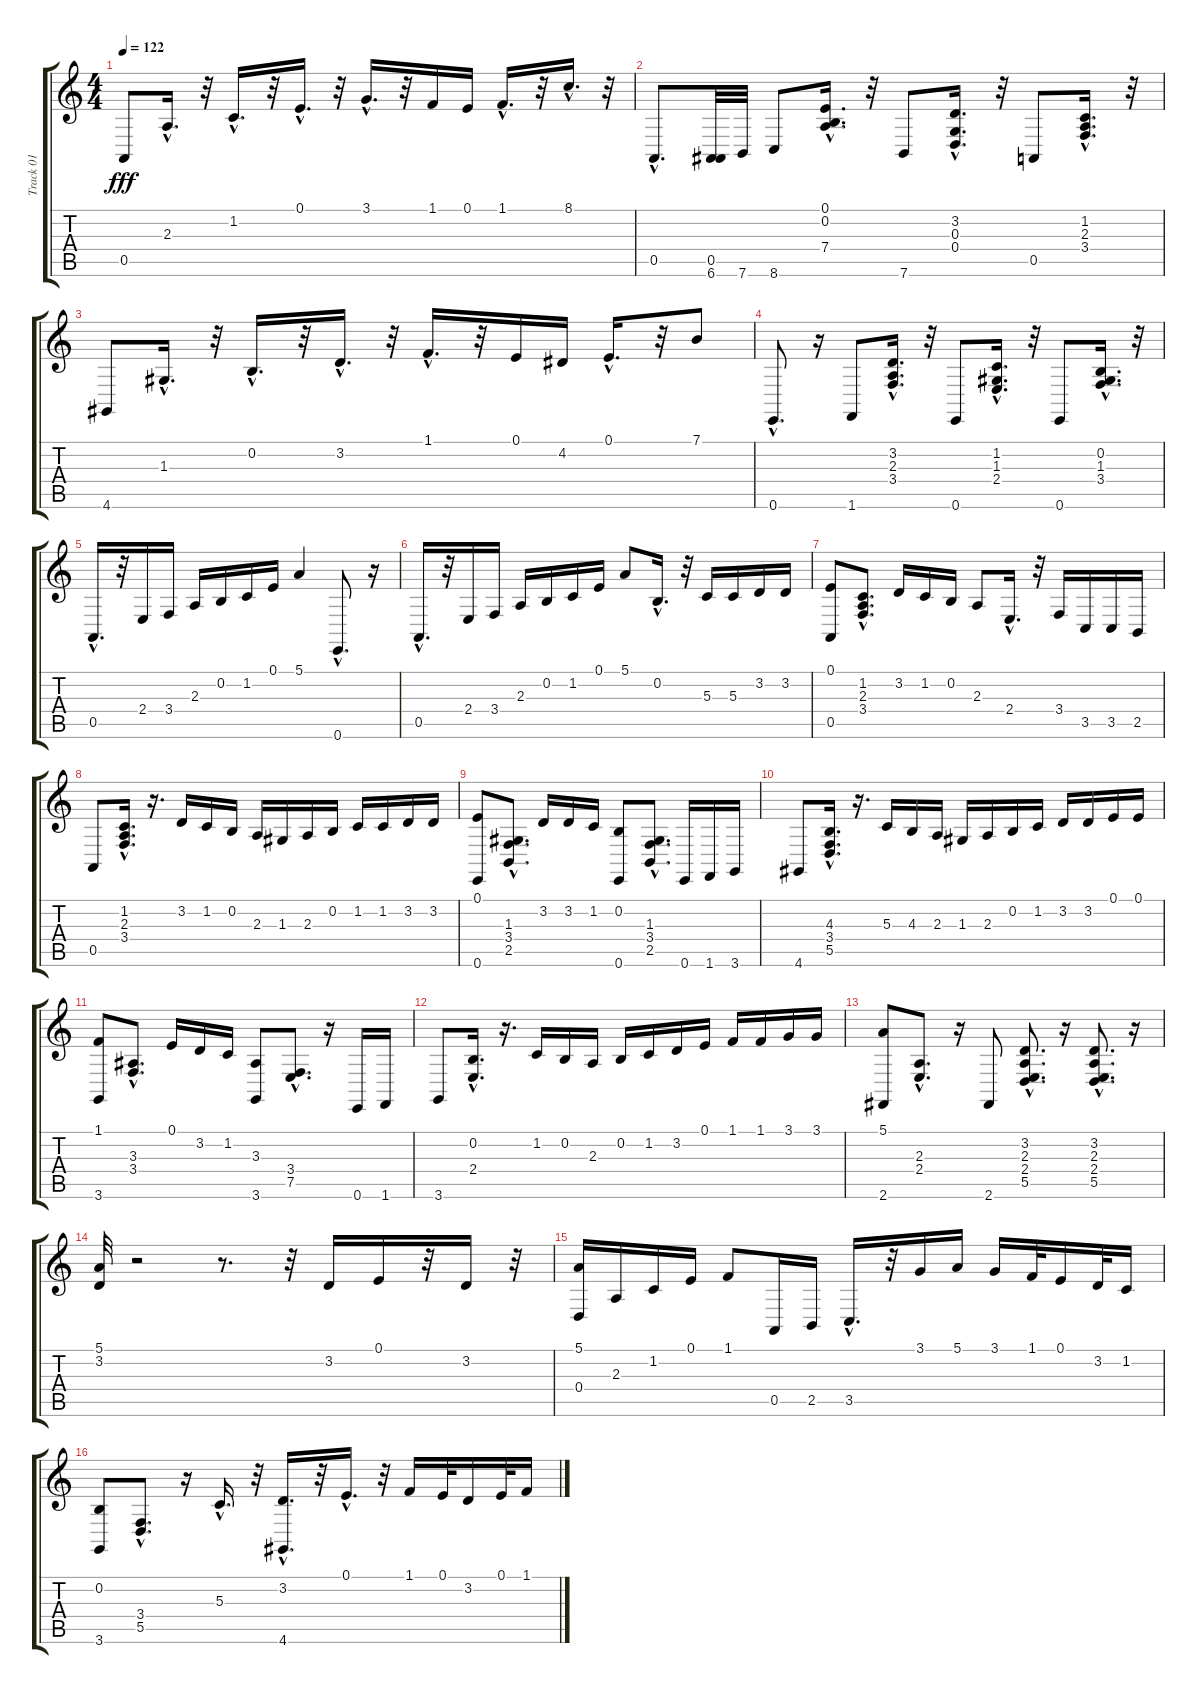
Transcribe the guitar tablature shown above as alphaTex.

\track ("Track 01" "Track 01") {instrument tangoaccordion}
\staff {score tabs}
\tuning (E4 B3 G3 D3 A2 E2) {hide}
\ts (4 4)
\tempo 122
\clef g2
\ks c
0.5.8{dy fff} 2.3{hac}.16{d} r.32 1.2{hac}.16{d} r.32 0.1{hac}.16{d} r.32 3.1{hac}.16{d} r.32 1.1.16 0.1.16 1.1{hac}.16{d} r.32 8.1{hac}.16{d} r.32 |
0.5{hac}.8{d} (0.5 6.6).32 7.6.32 8.6.8 (0.1{hac} 0.2{hac} 7.4{hac}).16{d} r.32 7.6.8 (3.2{hac} 0.3{hac} 0.4{hac}).16{d} r.32 0.5.8 (1.2{hac} 2.3{hac} 3.4{hac}).16{d} r.32 |
4.6.8 1.3{hac}.16{d} r.32 0.2{hac}.16{d} r.32 3.2{hac}.16{d} r.32 1.1{hac}.16{d} r.32 0.1.16 4.2.16 0.1{hac}.16{d} r.32 7.1.8 |
0.6{hac}.8{d} r.16 1.6.8 (3.2{hac} 2.3{hac} 3.4{hac}).16{d} r.32 0.6.8 (1.2{hac} 1.3{hac} 2.4{hac}).16{d} r.32 0.6.8 (0.2{hac} 1.3{hac} 3.4{hac}).16{d} r.32 |
0.5{hac}.16{d} r.32 2.4.16 3.4.16 2.3.16 0.2.16 1.2.16 0.1.16 5.1.4 0.6{hac}.8{d} r.16 |
0.5{hac}.16{d} r.32 2.4.16 3.4.16 2.3.16 0.2.16 1.2.16 0.1.16 5.1.8 0.2{hac}.16{d} r.32 5.3.16 5.3.16 3.2.16 3.2.16 |
(0.1 0.5).8 (1.2{hac} 2.3{hac} 3.4{hac}).8{d} 3.2.16 1.2.16 0.2.16 2.3.8 2.4{hac}.16{d} r.32 3.4.16 3.5.16 3.5.16 2.5.16 |
0.5.8 (1.2{hac} 2.3{hac} 3.4{hac}).16{d} r.16{d} 3.2.16 1.2.16 0.2.16 2.3.16 1.3.16 2.3.16 0.2.16 1.2.16 1.2.16 3.2.16 3.2.16 |
(0.1 0.6).8 (1.3{hac} 3.4{hac} 2.5{hac}).8{d} 3.2.16 3.2.16 1.2.16 (0.2 0.6).8 (1.3{hac} 3.4{hac} 2.5{hac}).8{d} 0.6.16 1.6.16 3.6.16 |
4.6.8 (4.3{hac} 3.4{hac} 5.5{hac}).16{d} r.16{d} 5.3.16 4.3.16 2.3.16 1.3.16 2.3.16 0.2.16 1.2.16 3.2.16 3.2.16 0.1.16 0.1.16 |
(1.1 3.6).8 (3.3{hac} 3.4{hac}).8{d} 0.1.16 3.2.16 1.2.16 (3.3 3.6).8 (3.4{hac} 7.5{hac}).8{d} r.16 0.6.16 1.6.16 |
3.6.8 (0.2{hac} 2.4{hac}).16{d} r.16{d} 1.2.16 0.2.16 2.3.16 0.2.16 1.2.16 3.2.16 0.1.16 1.1.16 1.1.16 3.1.16 3.1.16 |
(5.1 2.6).8 (2.3{hac} 2.4{hac}).8{d} r.16 2.6.8 (3.2{hac} 2.3{hac} 2.4{hac} 5.5{hac}).8{d} r.16 (3.2{hac} 2.3{hac} 2.4{hac} 5.5{hac}).8{d} r.16 |
(5.1 3.2).32 r.2 r.8{d} r.32 3.2.16 0.1.16 r.32 3.2.16 r.32 |
(5.1 0.4).16 2.3.16 1.2.16 0.1.16 1.1.8 0.5.16 2.5.16 3.5{hac}.16{d} r.32 3.1.16 5.1.16 3.1.16 1.1.32 0.1.16 3.2.32 1.2.16 |
(0.2 3.6).8 (3.4{hac} 5.5{hac}).8{d} r.16 5.3{hac}.16{d} r.32 (3.2{hac} 4.6{hac}).16{d} r.32 0.1{hac}.16{d} r.32 1.1.16 0.1.32 3.2.16 0.1.32 1.1.16
